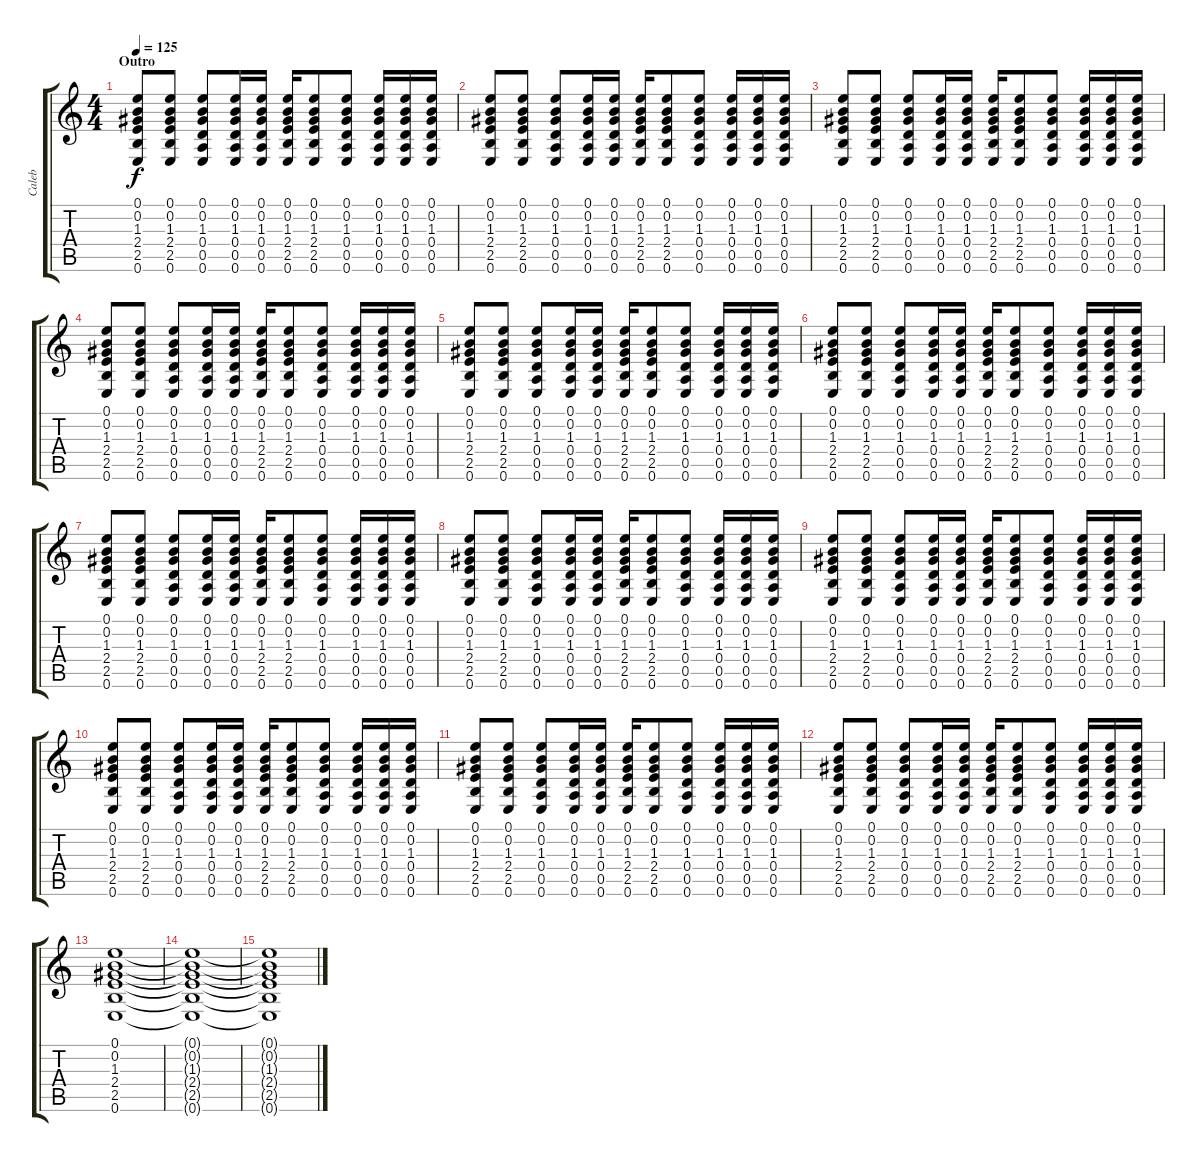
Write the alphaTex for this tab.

\track ("Caleb" "Caleb") {instrument electricguitarclean}
\staff {score tabs}
\tuning (E4 B3 G3 D3 A2 E2) {hide}
\ts (4 4)
\section ("" "Outro")
\tempo 125
\clef g2
\ks c
(0.1 0.2 1.3 2.4 2.5 0.6).8{dy f} (0.1 0.2 1.3 2.4 2.5 0.6).8 (0.1 0.2 1.3 0.4 0.5 0.6).8 (0.1 0.2 1.3 0.4 0.5 0.6).16 (0.1 0.2 1.3 0.4 0.5 0.6).16 (0.1 0.2 1.3 2.4 2.5 0.6).16 (0.1 0.2 1.3 2.4 2.5 0.6).8 (0.1 0.2 1.3 0.4 0.5 0.6).8 (0.1 0.2 1.3 0.4 0.5 0.6).16 (0.1 0.2 1.3 0.4 0.5 0.6).16 (0.1 0.2 1.3 0.4 0.5 0.6).16 |
(0.1 0.2 1.3 2.4 2.5 0.6).8 (0.1 0.2 1.3 2.4 2.5 0.6).8 (0.1 0.2 1.3 0.4 0.5 0.6).8 (0.1 0.2 1.3 0.4 0.5 0.6).16 (0.1 0.2 1.3 0.4 0.5 0.6).16 (0.1 0.2 1.3 2.4 2.5 0.6).16 (0.1 0.2 1.3 2.4 2.5 0.6).8 (0.1 0.2 1.3 0.4 0.5 0.6).8 (0.1 0.2 1.3 0.4 0.5 0.6).16 (0.1 0.2 1.3 0.4 0.5 0.6).16 (0.1 0.2 1.3 0.4 0.5 0.6).16 |
(0.1 0.2 1.3 2.4 2.5 0.6).8 (0.1 0.2 1.3 2.4 2.5 0.6).8 (0.1 0.2 1.3 0.4 0.5 0.6).8 (0.1 0.2 1.3 0.4 0.5 0.6).16 (0.1 0.2 1.3 0.4 0.5 0.6).16 (0.1 0.2 1.3 2.4 2.5 0.6).16 (0.1 0.2 1.3 2.4 2.5 0.6).8 (0.1 0.2 1.3 0.4 0.5 0.6).8 (0.1 0.2 1.3 0.4 0.5 0.6).16 (0.1 0.2 1.3 0.4 0.5 0.6).16 (0.1 0.2 1.3 0.4 0.5 0.6).16 |
(0.1 0.2 1.3 2.4 2.5 0.6).8 (0.1 0.2 1.3 2.4 2.5 0.6).8 (0.1 0.2 1.3 0.4 0.5 0.6).8 (0.1 0.2 1.3 0.4 0.5 0.6).16 (0.1 0.2 1.3 0.4 0.5 0.6).16 (0.1 0.2 1.3 2.4 2.5 0.6).16 (0.1 0.2 1.3 2.4 2.5 0.6).8 (0.1 0.2 1.3 0.4 0.5 0.6).8 (0.1 0.2 1.3 0.4 0.5 0.6).16 (0.1 0.2 1.3 0.4 0.5 0.6).16 (0.1 0.2 1.3 0.4 0.5 0.6).16 |
(0.1 0.2 1.3 2.4 2.5 0.6).8 (0.1 0.2 1.3 2.4 2.5 0.6).8 (0.1 0.2 1.3 0.4 0.5 0.6).8 (0.1 0.2 1.3 0.4 0.5 0.6).16 (0.1 0.2 1.3 0.4 0.5 0.6).16 (0.1 0.2 1.3 2.4 2.5 0.6).16 (0.1 0.2 1.3 2.4 2.5 0.6).8 (0.1 0.2 1.3 0.4 0.5 0.6).8 (0.1 0.2 1.3 0.4 0.5 0.6).16 (0.1 0.2 1.3 0.4 0.5 0.6).16 (0.1 0.2 1.3 0.4 0.5 0.6).16 |
(0.1 0.2 1.3 2.4 2.5 0.6).8 (0.1 0.2 1.3 2.4 2.5 0.6).8 (0.1 0.2 1.3 0.4 0.5 0.6).8 (0.1 0.2 1.3 0.4 0.5 0.6).16 (0.1 0.2 1.3 0.4 0.5 0.6).16 (0.1 0.2 1.3 2.4 2.5 0.6).16 (0.1 0.2 1.3 2.4 2.5 0.6).8 (0.1 0.2 1.3 0.4 0.5 0.6).8 (0.1 0.2 1.3 0.4 0.5 0.6).16 (0.1 0.2 1.3 0.4 0.5 0.6).16 (0.1 0.2 1.3 0.4 0.5 0.6).16 |
(0.1 0.2 1.3 2.4 2.5 0.6).8 (0.1 0.2 1.3 2.4 2.5 0.6).8 (0.1 0.2 1.3 0.4 0.5 0.6).8 (0.1 0.2 1.3 0.4 0.5 0.6).16 (0.1 0.2 1.3 0.4 0.5 0.6).16 (0.1 0.2 1.3 2.4 2.5 0.6).16 (0.1 0.2 1.3 2.4 2.5 0.6).8 (0.1 0.2 1.3 0.4 0.5 0.6).8 (0.1 0.2 1.3 0.4 0.5 0.6).16 (0.1 0.2 1.3 0.4 0.5 0.6).16 (0.1 0.2 1.3 0.4 0.5 0.6).16 |
(0.1 0.2 1.3 2.4 2.5 0.6).8 (0.1 0.2 1.3 2.4 2.5 0.6).8 (0.1 0.2 1.3 0.4 0.5 0.6).8 (0.1 0.2 1.3 0.4 0.5 0.6).16 (0.1 0.2 1.3 0.4 0.5 0.6).16 (0.1 0.2 1.3 2.4 2.5 0.6).16 (0.1 0.2 1.3 2.4 2.5 0.6).8 (0.1 0.2 1.3 0.4 0.5 0.6).8 (0.1 0.2 1.3 0.4 0.5 0.6).16 (0.1 0.2 1.3 0.4 0.5 0.6).16 (0.1 0.2 1.3 0.4 0.5 0.6).16 |
(0.1 0.2 1.3 2.4 2.5 0.6).8 (0.1 0.2 1.3 2.4 2.5 0.6).8 (0.1 0.2 1.3 0.4 0.5 0.6).8 (0.1 0.2 1.3 0.4 0.5 0.6).16 (0.1 0.2 1.3 0.4 0.5 0.6).16 (0.1 0.2 1.3 2.4 2.5 0.6).16 (0.1 0.2 1.3 2.4 2.5 0.6).8 (0.1 0.2 1.3 0.4 0.5 0.6).8 (0.1 0.2 1.3 0.4 0.5 0.6).16 (0.1 0.2 1.3 0.4 0.5 0.6).16 (0.1 0.2 1.3 0.4 0.5 0.6).16 |
(0.1 0.2 1.3 2.4 2.5 0.6).8 (0.1 0.2 1.3 2.4 2.5 0.6).8 (0.1 0.2 1.3 0.4 0.5 0.6).8 (0.1 0.2 1.3 0.4 0.5 0.6).16 (0.1 0.2 1.3 0.4 0.5 0.6).16 (0.1 0.2 1.3 2.4 2.5 0.6).16 (0.1 0.2 1.3 2.4 2.5 0.6).8 (0.1 0.2 1.3 0.4 0.5 0.6).8 (0.1 0.2 1.3 0.4 0.5 0.6).16 (0.1 0.2 1.3 0.4 0.5 0.6).16 (0.1 0.2 1.3 0.4 0.5 0.6).16 |
(0.1 0.2 1.3 2.4 2.5 0.6).8 (0.1 0.2 1.3 2.4 2.5 0.6).8 (0.1 0.2 1.3 0.4 0.5 0.6).8 (0.1 0.2 1.3 0.4 0.5 0.6).16 (0.1 0.2 1.3 0.4 0.5 0.6).16 (0.1 0.2 1.3 2.4 2.5 0.6).16 (0.1 0.2 1.3 2.4 2.5 0.6).8 (0.1 0.2 1.3 0.4 0.5 0.6).8 (0.1 0.2 1.3 0.4 0.5 0.6).16 (0.1 0.2 1.3 0.4 0.5 0.6).16 (0.1 0.2 1.3 0.4 0.5 0.6).16 |
(0.1 0.2 1.3 2.4 2.5 0.6).8 (0.1 0.2 1.3 2.4 2.5 0.6).8 (0.1 0.2 1.3 0.4 0.5 0.6).8 (0.1 0.2 1.3 0.4 0.5 0.6).16 (0.1 0.2 1.3 0.4 0.5 0.6).16 (0.1 0.2 1.3 2.4 2.5 0.6).16 (0.1 0.2 1.3 2.4 2.5 0.6).8 (0.1 0.2 1.3 0.4 0.5 0.6).8 (0.1 0.2 1.3 0.4 0.5 0.6).16 (0.1 0.2 1.3 0.4 0.5 0.6).16 (0.1 0.2 1.3 0.4 0.5 0.6).16 |
(0.1 0.2 1.3 2.4 2.5 0.6).1{volume 0} |
(0.1{t} 0.2{t} 1.3{t} 2.4{t} 2.5{t} 0.6{t}).1 |
(0.1{t} 0.2{t} 1.3{t} 2.4{t} 2.5{t} 0.6{t}).1
